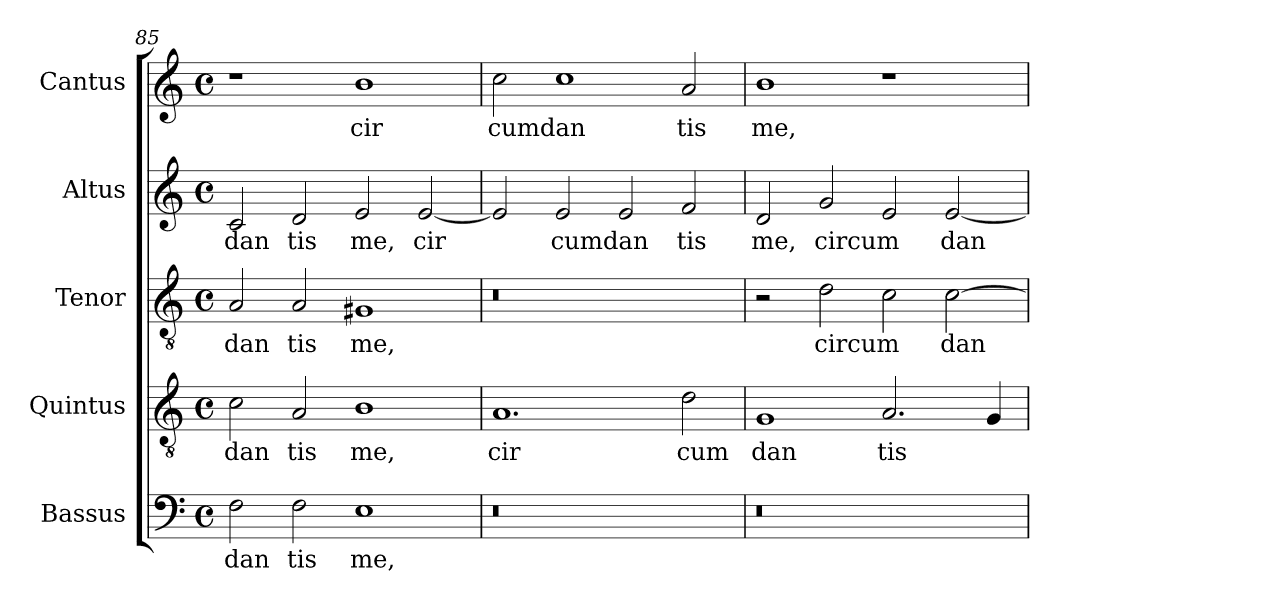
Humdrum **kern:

**kern	**text	**kern	**text	**kern	**text	**kern	**text	**kern	**text
*part5	*part5	*part4	*part4	*part3	*part3	*part2	*part2	*part1	*part1
*staff5	*staff5	*staff4	*staff4	*staff3	*staff3	*staff2	*staff2	*staff1	*staff1
*I"Bassus	*	*I"Quintus	*	*I"Tenor	*	*I"Altus	*	*I"Cantus	*
*clefF4	*	*clefGv2	*	*clefGv2	*	*clefG2	*	*clefG2	*
*M4/4	*	*M4/4	*	*M4/4	*	*M4/4	*	*M4/4	*
*met(c)	*	*met(c)	*	*met(c)	*	*met(c)	*	*met(c)	*
=85	=85	=85	=85	=85	=85	=85	=85	=85	=85
!	!LO:LY:b:cj	!	!LO:LY:b:cj	!	!LO:LY:b:cj	!	!LO:LY:b:cj	!	!
2F\	dan	2c\	dan	2A/	dan	2c/	dan	1r	.
!	!LO:LY:b:cj	!	!LO:LY:b:cj	!	!LO:LY:b:cj	!	!LO:LY:b:cj	!	!
2F\	tis	2A/	tis	2A/	tis	2d/	tis	.	.
!	!LO:LY:b:cj	!	!LO:LY:b:cj	!	!LO:LY:b:cj	!	!LO:LY:b:cj	!	!LO:LY:b:cj
1E	me,	1B	me,	1G#X	me,	2e/	me,	1b	cir
!	!	!	!	!	!	!	!LO:LY:b	!	!
.	.	.	.	.	.	[<2e/	cir	.	.
=86	=86	=86	=86	=86	=86	=86	=86	=86	=86
!	!	!	!LO:LY:b:cj	!	!	!	!	!	!LO:LY:b:cj
0r	.	1.A	cir	0r	.	2e/]	.	2cc\	cumdan
!	!	!	!	!	!	!	!LO:LY:b:cj	!	!
.	.	.	.	.	.	2e/	cumdan	1cc	.
.	.	.	.	.	.	2e/	.	.	.
!	!	!	!LO:LY:b:cj	!	!	!	!LO:LY:b:cj	!	!LO:LY:b:cj
.	.	2d\	cum	.	.	2f/	tis	2a/	tis
=87	=87	=87	=87	=87	=87	=87	=87	=87	=87
!	!	!	!LO:LY:b:cj	!	!	!	!LO:LY:b:cj	!	!LO:LY:b:cj
0r	.	1G	dan	2r	.	2d/	me,	1b	me,
!	!	!	!	!	!LO:LY:b	!	!LO:LY:b	!	!
.	.	.	.	2d\	circum	2g/	circum	.	.
!	!	!	!LO:LY:b:cj	!	!	!	!	!	!
.	.	2.A/	tis	2c\	.	2e/	.	1r	.
!	!	!	!	!	!LO:LY:b	!	!LO:LY:b	!	!
.	.	.	.	[>2c\	dan	[<2e/	dan	.	.
.	.	4G/	.	.	.	.	.	.	.
=	=	=	=	=	=	=	=	=	=
*-	*-	*-	*-	*-	*-	*-	*-	*-	*-
